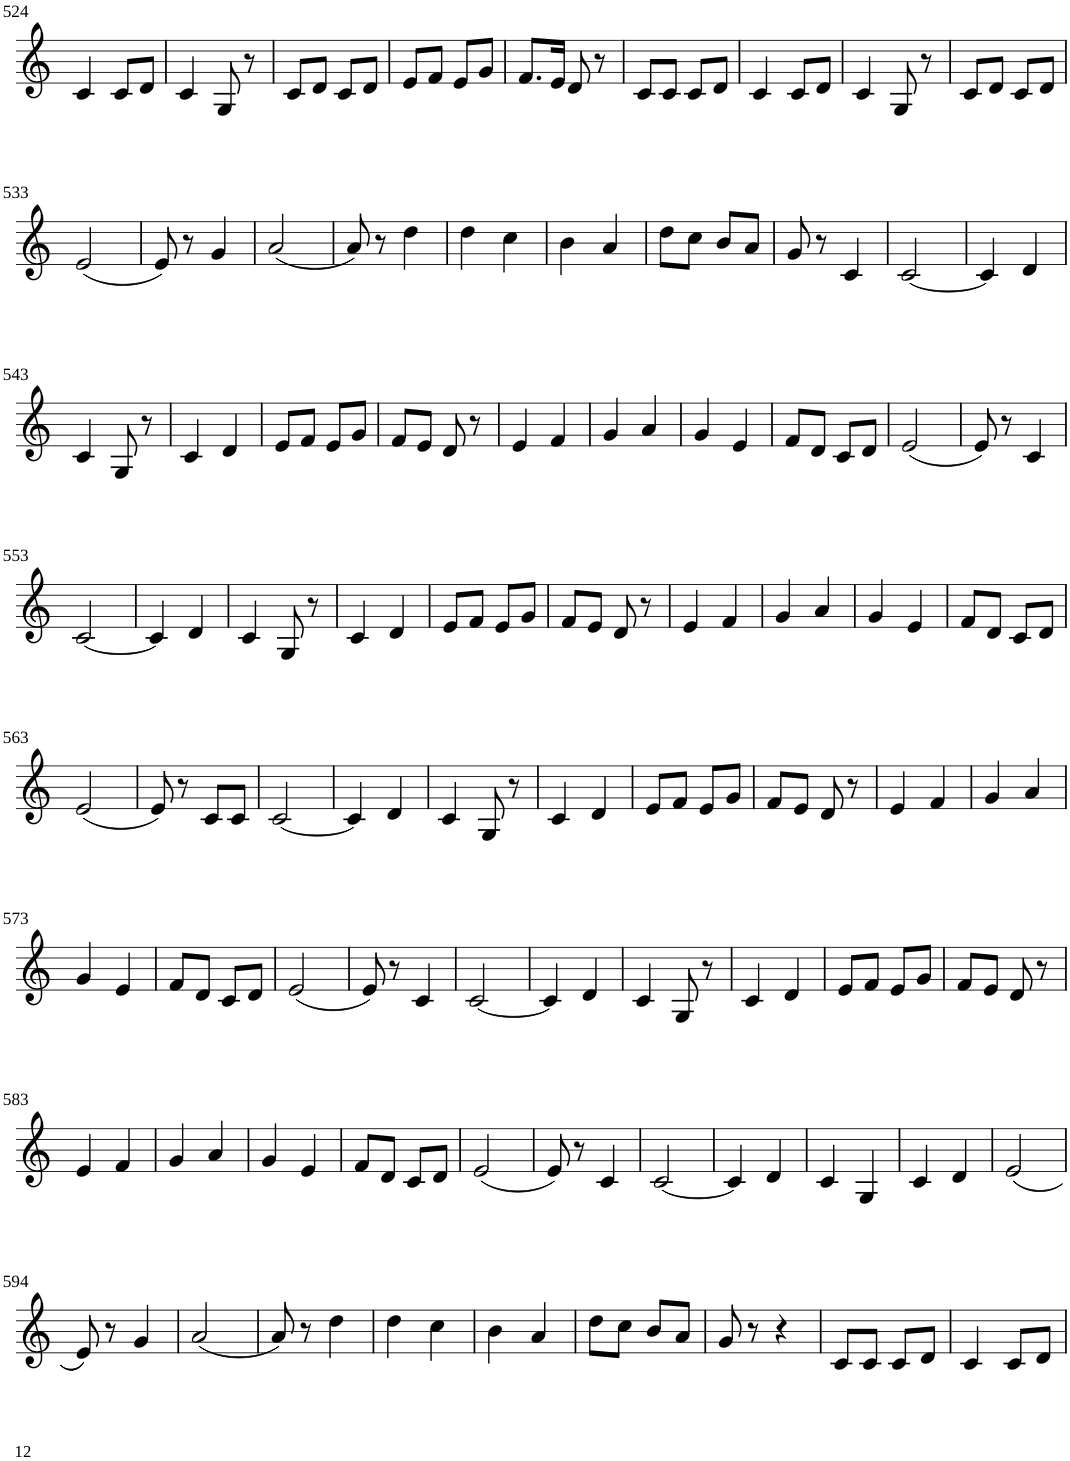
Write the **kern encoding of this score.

**kern
*part1
*staff1
*I"Violin
!!LO:PB:g=z
*clefG2
*k[]
*M2/4
=524
4c/
8c/L
8d/J
=525
4c/
8G/
8r
=526
8c/L
8d/J
8c/L
8d/J
=527
8e/L
8f/J
8e/L
8g/J
=528
8.f/L
16e/Jk
8d/
8r
=529
8c/L
8c/J
8c/L
8d/J
=530
4c/
8c/L
8d/J
=531
4c/
8G/
8r
=532
8c/L
8d/J
8c/L
8d/J
!!LO:LB:g=z
=533
(2e/
=534
8e/)
8r
4g/
=535
(2a/
=536
8a/)
8r
4dd\
=537
4dd\
4cc\
=538
4b\
4a/
=539
8dd\L
8cc\J
8b/L
8a/J
=540
8g/
8r
4c/
=541
[2c/
=542
4c/]
4d/
!!LO:LB:g=z
=543
4c/
8G/
8r
=544
4c/
4d/
=545
8e/L
8f/J
8e/L
8g/J
=546
8f/L
8e/J
8d/
8r
=547
4e/
4f/
=548
4g/
4a/
=549
4g/
4e/
=550
8f/L
8d/J
8c/L
8d/J
=551
(2e/
=552
8e/)
8r
4c/
!!LO:LB:g=z
=553
[2c/
=554
4c/]
4d/
=555
4c/
8G/
8r
=556
4c/
4d/
=557
8e/L
8f/J
8e/L
8g/J
=558
8f/L
8e/J
8d/
8r
=559
4e/
4f/
=560
4g/
4a/
=561
4g/
4e/
=562
8f/L
8d/J
8c/L
8d/J
!!LO:LB:g=z
=563
(2e/
=564
8e/)
8r
8c/L
8c/J
=565
[2c/
=566
4c/]
4d/
=567
4c/
8G/
8r
=568
4c/
4d/
=569
8e/L
8f/J
8e/L
8g/J
=570
8f/L
8e/J
8d/
8r
=571
4e/
4f/
=572
4g/
4a/
!!LO:LB:g=z
=573
4g/
4e/
=574
8f/L
8d/J
8c/L
8d/J
=575
(2e/
=576
8e/)
8r
4c/
=577
[2c/
=578
4c/]
4d/
=579
4c/
8G/
8r
=580
4c/
4d/
=581
8e/L
8f/J
8e/L
8g/J
=582
8f/L
8e/J
8d/
8r
!!LO:LB:g=z
=583
4e/
4f/
=584
4g/
4a/
=585
4g/
4e/
=586
8f/L
8d/J
8c/L
8d/J
=587
(2e/
=588
8e/)
8r
4c/
=589
[2c/
=590
4c/]
4d/
=591
4c/
4G/
=592
4c/
4d/
=593
(2e/
!!LO:LB:g=z
=594
8e/)
8r
4g/
=595
(2a/
=596
8a/)
8r
4dd\
=597
4dd\
4cc\
=598
4b\
4a/
=599
8dd\L
8cc\J
8b/L
8a/J
=600
8g/
8r
4r
=601
8c/L
8c/J
8c/L
8d/J
=602
4c/
8c/L
8d/J
=
*-
